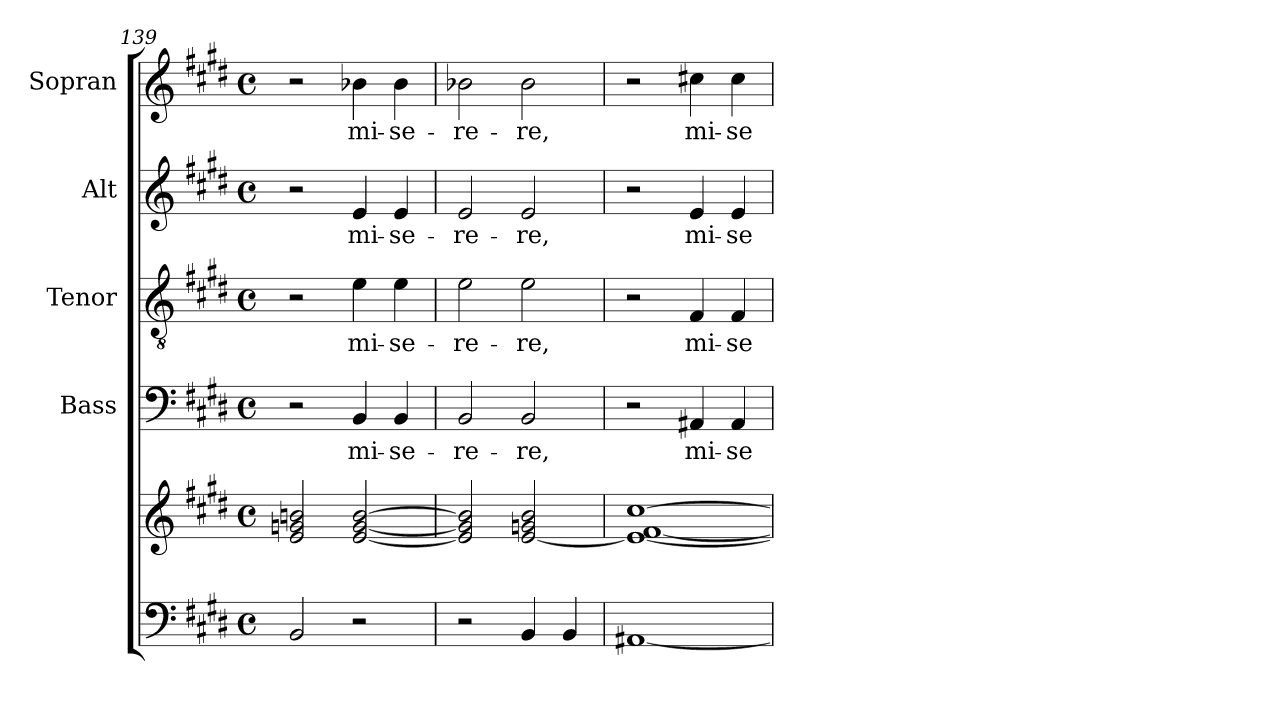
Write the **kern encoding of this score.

**kern	**kern	**kern	**text	**kern	**text	**kern	**text	**kern	**text
*part5	*part5	*part4	*part4	*part3	*part3	*part2	*part2	*part1	*part1
*staff6	*staff5	*staff4	*staff4	*staff3	*staff3	*staff2	*staff2	*staff1	*staff1
*	*	*I"Bass	*	*I"Tenor	*	*I"Alt	*	*I"Sopran	*
*	*	*I'B.	*	*I'T.	*	*I'A.	*	*I'S.	*
*clefF4	*clefG2	*clefF4	*	*clefGv2	*	*clefG2	*	*clefG2	*
*k[f#c#g#d#]	*k[f#c#g#d#]	*k[f#c#g#d#]	*	*k[f#c#g#d#]	*	*k[f#c#g#d#]	*	*k[f#c#g#d#]	*
*E:	*E:	*E:	*	*E:	*	*E:	*	*E:	*
*M4/4	*M4/4	*M4/4	*	*M4/4	*	*M4/4	*	*M4/4	*
*met(c)	*met(c)	*met(c)	*	*met(c)	*	*met(c)	*	*met(c)	*
=139	=139	=139	=139	=139	=139	=139	=139	=139	=139
2BB/	2e/ 2gn/ 2bn/	2r	.	2r	.	2r	.	2r	.
!	!	!	!LO:LY:b	!	!LO:LY:b	!	!LO:LY:b	!	!LO:LY:b
2r	[2e/ [2g/ [2b/	4BB/	mi-	4e\	mi-	4e/	mi-	4b-X\	mi-
!	!	!	!LO:LY:b	!	!LO:LY:b	!	!LO:LY:b	!	!LO:LY:b
.	.	4BB/	-se-	4e\	-se-	4e/	-se-	4b-\	-se-
=140	=140	=140	=140	=140	=140	=140	=140	=140	=140
!	!	!	!LO:LY:b	!	!LO:LY:b	!	!LO:LY:b	!	!LO:LY:b
2r	2e/] 2g/] 2b/]	2BB/	-re-	2e\	-re-	2e/	-re-	2b-X\	-re-
!	!	!	!LO:LY:b	!	!LO:LY:b	!	!LO:LY:b	!	!LO:LY:b
4BB/	[2e/ 2gn/ 2b/	2BB/	-re,	2e\	-re,	2e/	-re,	2b-\	-re,
4BB/	.	.	.	.	.	.	.	.	.
!!LO:PB:g=z
=141	=141	=141	=141	=141	=141	=141	=141	=141	=141
[1AA#X	1e_ [1f# [1cc#	2r	.	2r	.	2r	.	2r	.
!	!	!	!LO:LY:b	!	!LO:LY:b	!	!LO:LY:b	!	!LO:LY:b
.	.	4AA#X/	mi-	4F#/	mi-	4e/	mi-	4cc#X\	mi-
!	!	!	!LO:LY:b	!	!LO:LY:b	!	!LO:LY:b	!	!LO:LY:b
.	.	4AA#/	-se-	4F#/	-se-	4e/	-se-	4cc#\	-se-
=	=	=	=	=	=	=	=	=	=
*-	*-	*-	*-	*-	*-	*-	*-	*-	*-
